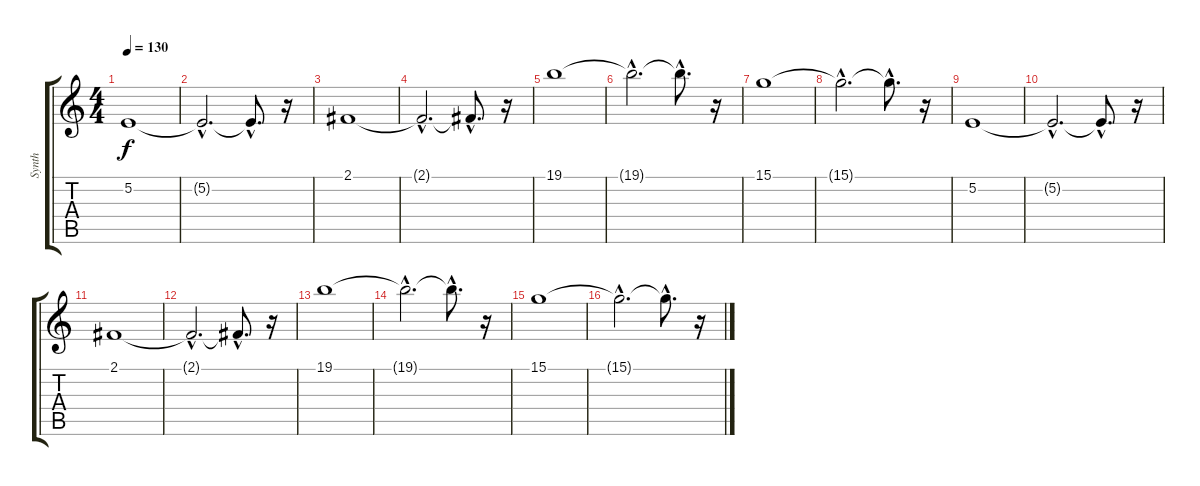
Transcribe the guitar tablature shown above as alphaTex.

\track ("Synth" "Synth") {instrument synthstrings2}
\staff {score tabs}
\tuning (E4 B3 G3 D3 A2 E2) {hide}
\ts (4 4)
\tempo 130
\clef g2
\ks c
5.2.1{dy f} |
5.2{hac t}.2{d} 5.2{hac t}.8{d} r.16 |
2.1.1 |
2.1{hac t}.2{d} 2.1{hac t}.8{d} r.16 |
19.1.1 |
19.1{hac t}.2{d} 19.1{hac t}.8{d} r.16 |
15.1.1 |
15.1{hac t}.2{d} 15.1{hac t}.8{d} r.16 |
5.2.1 |
5.2{hac t}.2{d} 5.2{hac t}.8{d} r.16 |
2.1.1 |
2.1{hac t}.2{d} 2.1{hac t}.8{d} r.16 |
19.1.1 |
19.1{hac t}.2{d} 19.1{hac t}.8{d} r.16 |
15.1.1 |
15.1{hac t}.2{d} 15.1{hac t}.8{d} r.16
